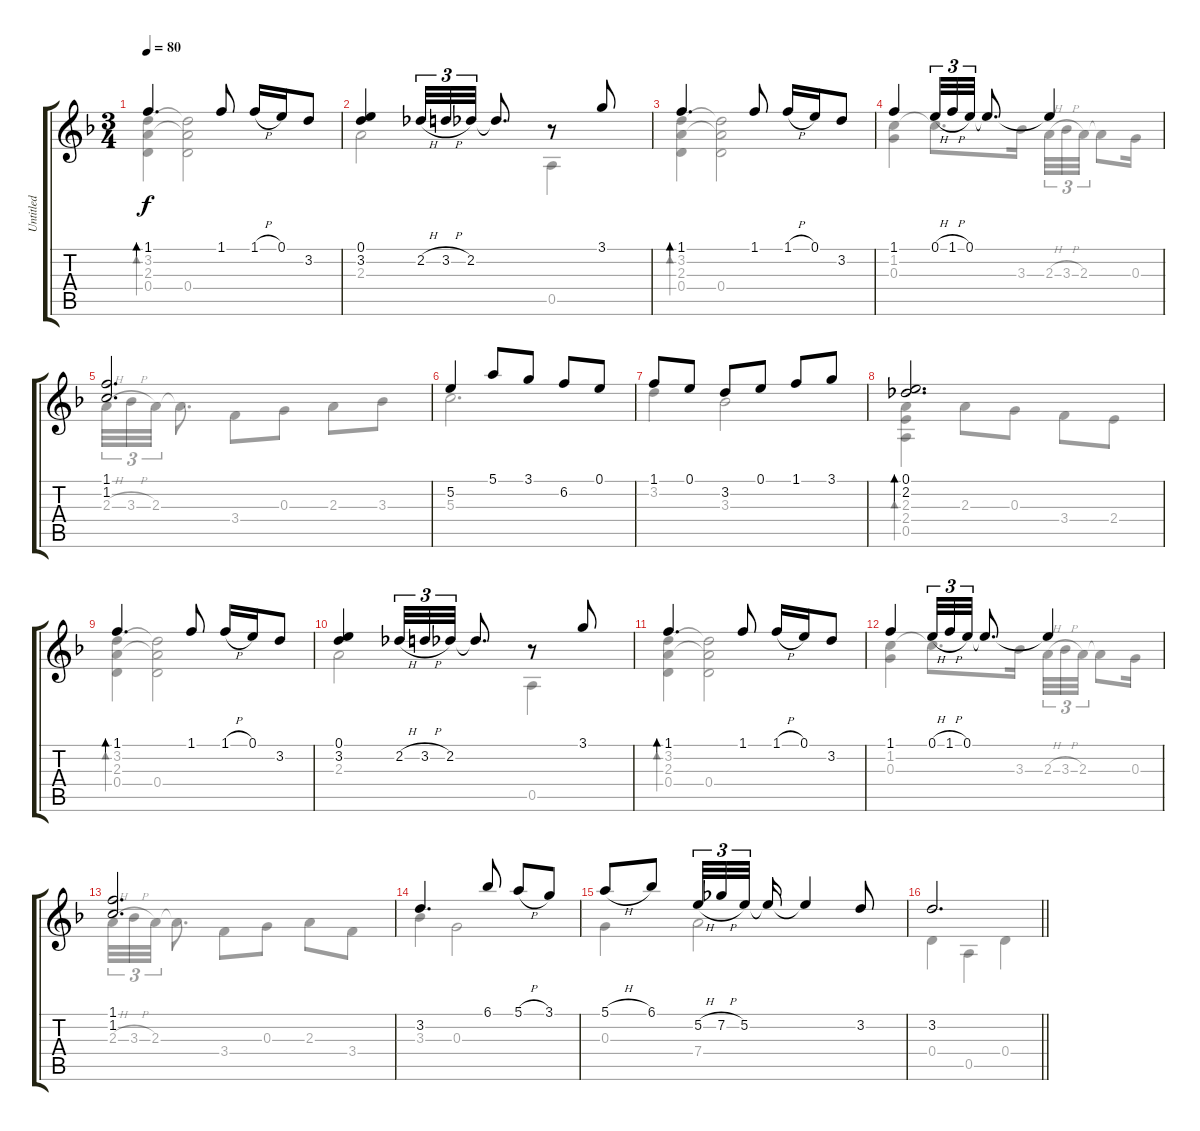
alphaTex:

\track ("Untitled" "Untitled") {instrument acousticguitarnylon}
\staff {score tabs}
\tuning (E4 B3 G3 D3 A2 E2) {hide}
\voice
\ts (3 4)
\tempo 80
\clef g2
\ks f
1.1.4{d bd 30 dy f instrument acousticguitarnylon} 1.1.8 1.1{h}.16 0.1.16 3.2.8 |
(0.1 3.2).4 2.2{h}.32{tu (3 2)} 3.2{h}.32{tu (3 2)} 2.2.32{tu (3 2)} 2.2{t}.8{d} r.8 3.1.8 |
1.1.4{d bd 30} 1.1.8 1.1{h}.16 0.1.16 3.2.8 |
1.1.4 0.1{h}.32{tu (3 2)} 1.1{h}.32{tu (3 2)} 0.1.32{tu (3 2)} 0.1{t}.8{d} 0.1{t}.4 |
(1.1 1.2).2{d} |
5.2.4 5.1.8 3.1.8 6.2.8 0.1.8 |
1.1.8 0.1.8 3.2.8 0.1.8 1.1.8 3.1.8 |
(0.1 2.2).2{d bd 30} |
1.1.4{d bd 30} 1.1.8 1.1{h}.16 0.1.16 3.2.8 |
(0.1 3.2).4 2.2{h}.32{tu (3 2)} 3.2{h}.32{tu (3 2)} 2.2.32{tu (3 2)} 2.2{t}.8{d} r.8 3.1.8 |
1.1.4{d bd 30} 1.1.8 1.1{h}.16 0.1.16 3.2.8 |
1.1.4 0.1{h}.32{tu (3 2)} 1.1{h}.32{tu (3 2)} 0.1.32{tu (3 2)} 0.1{t}.8{d} 0.1{t}.4 |
(1.1 1.2).2{d} |
3.2.4{d} 6.1.8 5.1{h}.8 3.1.8 |
5.1{h}.8 6.1.8 5.2{h}.32{tu (3 2)} 7.2{h}.32{tu (3 2)} 5.2.32{tu (3 2) beam splitsecondary} 5.2{t}.16 5.2{t}.4 3.2.8 |
\barLineRight lightlight
3.2.2{d}
\voice
\clef g2
\ottava regular
\simile none
\ks f
(3.2 2.3 0.4).4{bd 30 dy f} (3.2{t} 2.3{t} 0.4).2 |
2.3.2 0.5.4 |
(3.2 2.3 0.4).4{bd 30} (3.2{t} 2.3{t} 0.4).2 |
(1.2 0.3).4 1.2{t}.8{d} 3.3.16 2.3{h}.32{tu (3 2)} 3.3{h}.32{tu (3 2)} 2.3.32{tu (3 2)} 2.3{t}.8 0.3.16 |
2.3{h}.32{tu (3 2)} 3.3{h}.32{tu (3 2)} 2.3.32{tu (3 2)} 2.3{t}.8{d} 3.4.8 0.3.8 2.3.8 3.3.8 |
5.3.2{d} |
3.2.4 3.3.2 |
(2.3 2.4 0.5).4{bd 30} 2.3.8 0.3.8 3.4.8 2.4.8 |
(3.2 2.3 0.4).4{bd 30} (3.2{t} 2.3{t} 0.4).2 |
2.3.2 0.5.4 |
(3.2 2.3 0.4).4{bd 30} (3.2{t} 2.3{t} 0.4).2 |
(1.2 0.3).4 1.2{t}.8{d} 3.3.16 2.3{h}.32{tu (3 2)} 3.3{h}.32{tu (3 2)} 2.3.32{tu (3 2)} 2.3{t}.8 0.3.16 |
2.3{h}.32{tu (3 2)} 3.3{h}.32{tu (3 2)} 2.3.32{tu (3 2)} 2.3{t}.8{d} 3.4.8 0.3.8 2.3.8 3.4.8 |
3.3.4 0.3.2 |
0.3.4 7.4.2 |
\barLineRight lightlight
0.4.4 0.5.4 0.4.4
